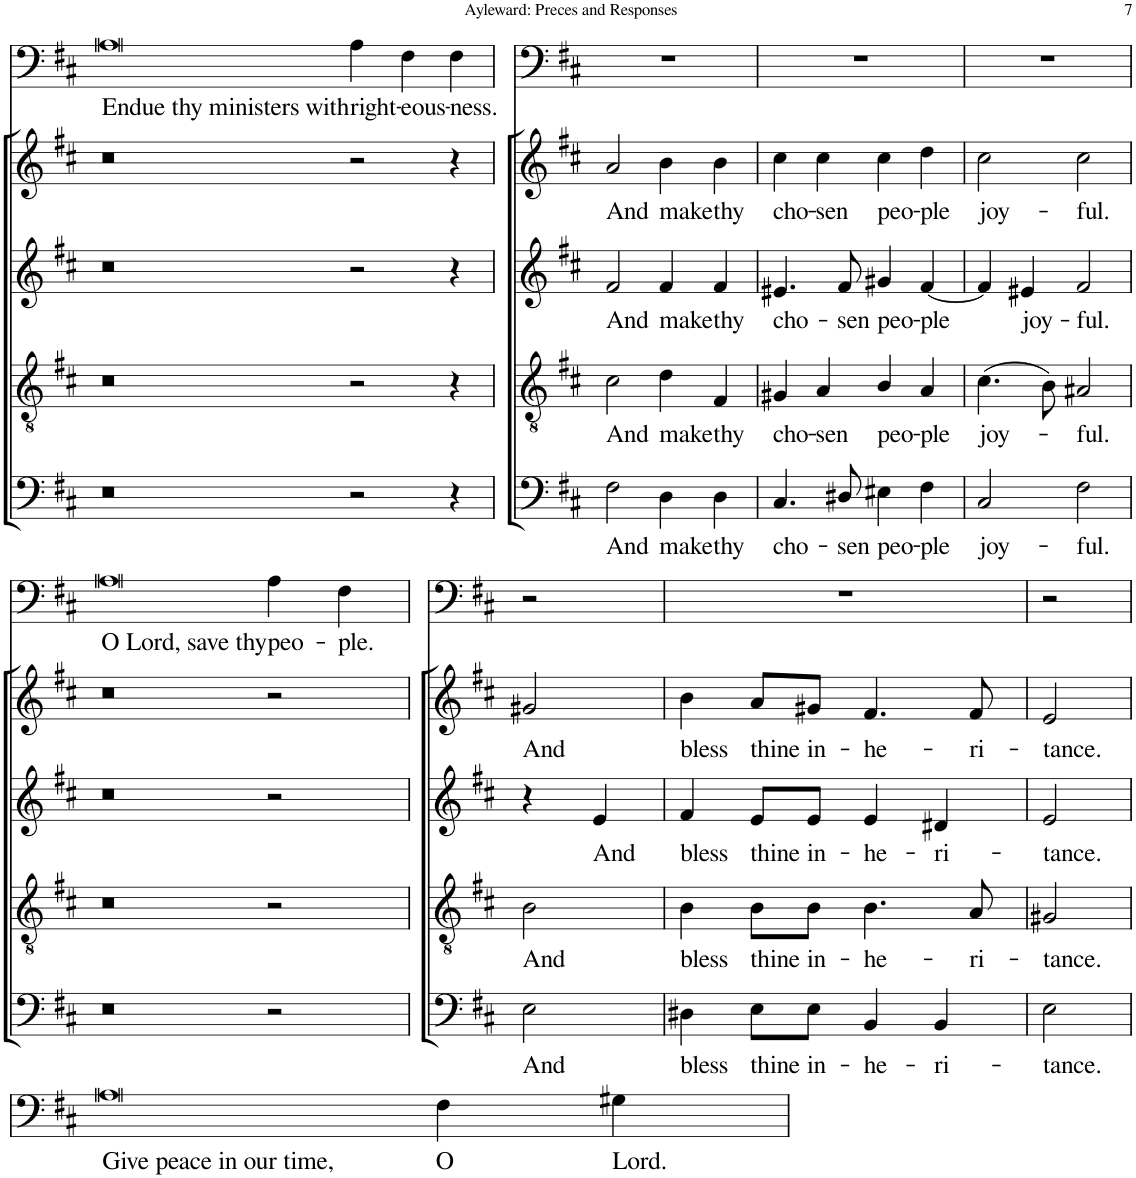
**kern	**text	**kern	**text	**kern	**text	**kern	**text	**kern	**text
*part5	*part5	*part4	*part4	*part3	*part3	*part2	*part2	*part1	*part1
*staff5	*staff5	*staff4	*staff4	*staff3	*staff3	*staff2	*staff2	*staff1	*staff1
*I"Bass	*	*I"Tenor	*	*I"Alto	*	*I"Soprano	*	*I"Minister	*
*I'B	*	*I'T	*	*I'A	*	*I'S	*	*	*
!!LO:PB:g=z
*clefF4	*	*clefGv2	*	*clefG2	*	*clefG2	*	*clefF4	*
*k[f#c#]	*	*k[f#c#]	*	*k[f#c#]	*	*k[f#c#]	*	*k[f#c#]	*
*M4/4	*	*M4/4	*	*M4/4	*	*M4/4	*	*M4/4	*
=49	=49	=49	=49	=49	=49	=49	=49	=49	=49
!	!	!	!	!	!	!	!	!	!LO:LY:b
1r	.	1r	.	1r	.	1r	.	[1A	Endue thy ministers with
1ryy	.	1ryy	.	1ryy	.	1ryy	.	1ryy	.
!	!	!	!	!	!	!	!	!	!LO:LY:b
2r	.	2r	.	2r	.	2r	.	4A\	right-
!	!	!	!	!	!	!	!	!	!LO:LY:b
.	.	.	.	.	.	.	.	4F#\	-eous-
!	!	!	!	!	!	!	!	!	!LO:LY:b
4r	.	4r	.	4r	.	4r	.	4F#\	-ness.
=50	=50	=50	=50	=50	=50	=50	=50	=50	=50
!	!LO:LY:b	!	!LO:LY:b	!	!LO:LY:b	!	!LO:LY:b	!	!
2F#\	And	2c#\	And	2f#/	And	2a/	And	1r	.
1r	.	1r	.	1r	.	1r	.	.	.
.	.	.	.	.	.	.	.	1A]	.
!	!LO:LY:b	!	!LO:LY:b	!	!LO:LY:b	!	!LO:LY:b	!	!
4D\	make	4d\	make	4f#/	make	4b\	make	.	.
!	!LO:LY:b	!	!LO:LY:b	!	!LO:LY:b	!	!LO:LY:b	!	!
4D\	thy	4F#/	thy	4f#/	thy	4b\	thy	.	.
=51	=51	=51	=51	=51	=51	=51	=51	=51	=51
!	!LO:LY:b	!	!LO:LY:b	!	!LO:LY:b	!	!LO:LY:b	!	!
4.C#/	cho-	4G#X/	cho-	4.e#X/	cho-	4cc#\	cho-	1r	.
!	!	!	!LO:LY:b	!	!	!	!LO:LY:b	!	!
.	.	4A/	-sen	.	.	4cc#\	-sen	.	.
!	!LO:LY:b	!	!	!	!LO:LY:b	!	!	!	!
8D#X/	-sen	.	.	8f#/	-sen	.	.	.	.
!	!LO:LY:b	!	!LO:LY:b	!	!LO:LY:b	!	!LO:LY:b	!	!
4E#X\	peo-	4B/	peo-	4g#X/	peo-	4cc#\	peo-	.	.
!	!LO:LY:b	!	!LO:LY:b	!	!LO:LY:b	!	!LO:LY:b	!	!
4F#\	-ple	4A/	-ple	[4f#/	-ple	4dd\	-ple	.	.
=52	=52	=52	=52	=52	=52	=52	=52	=52	=52
!	!LO:LY:b	!	!LO:LY:b	!	!	!	!LO:LY:b	!	!
2C#/	joy-	(4.c#\	joy-	4f#/]	.	2cc#\	joy-	1r	.
!	!	!	!	!	!LO:LY:b	!	!	!	!
.	.	.	.	4e#X/	joy-	.	.	.	.
.	.	8B\)	.	.	.	.	.	.	.
!	!LO:LY:b	!	!LO:LY:b	!	!LO:LY:b	!	!LO:LY:b	!	!
2F#\	-ful.	2A#X/	-ful.	2f#/	-ful.	2cc#\	-ful.	.	.
!!LO:LB:g=z
=53	=53	=53	=53	=53	=53	=53	=53	=53	=53
!	!	!	!	!	!	!	!	!	!LO:LY:b
1r	.	1r	.	1r	.	1r	.	[1A	O Lord, save thy
1ryy	.	1ryy	.	1ryy	.	1ryy	.	1ryy	.
!	!	!	!	!	!	!	!	!	!LO:LY:b
2r	.	2r	.	2r	.	2r	.	4A\	peo-
!	!	!	!	!	!	!	!	!	!LO:LY:b
.	.	.	.	.	.	.	.	4F#\	-ple.
=54	=54	=54	=54	=54	=54	=54	=54	=54	=54
!	!LO:LY:b	!	!LO:LY:b	!	!	!	!LO:LY:b	!	!
2E\	And	2B\	And	4r	.	2g#X/	And	2r	.
.	.	.	.	1r	.	.	.	.	.
1r	.	1r	.	.	.	1r	.	1A]	.
!	!	!	!	!	!LO:LY:b	!	!	!	!
.	.	.	.	4e/	And	.	.	.	.
=55	=55	=55	=55	=55	=55	=55	=55	=55	=55
!	!LO:LY:b	!	!LO:LY:b	!	!LO:LY:b	!	!LO:LY:b	!	!
4D#X\	bless	4B\	bless	4f#/	bless	4b\	bless	1r	.
!	!LO:LY:b	!	!LO:LY:b	!	!LO:LY:b	!	!LO:LY:b	!	!
8E\L	thine	8B\L	thine	8e/L	thine	8a/L	thine	.	.
!	!LO:LY:b	!	!LO:LY:b	!	!LO:LY:b	!	!LO:LY:b	!	!
8E\J	in-	8B\J	in-	8e/J	in-	8g#X/J	in-	.	.
!	!LO:LY:b	!	!LO:LY:b	!	!LO:LY:b	!	!LO:LY:b	!	!
4BB/	-he-	4.B\	-he-	4e/	-he-	4.f#/	-he-	.	.
!	!LO:LY:b	!	!	!	!LO:LY:b	!	!	!	!
4BB/	ri-	.	.	4d#X/	ri-	.	.	.	.
!	!	!	!LO:LY:b	!	!	!	!LO:LY:b	!	!
.	.	8A/	-ri-	.	.	8f#/	-ri-	.	.
=56	=56	=56	=56	=56	=56	=56	=56	=56	=56
!	!LO:LY:b	!	!LO:LY:b	!	!LO:LY:b	!	!LO:LY:b	!	!
2E\	-tance.	2G#X/	-tance.	2e/	-tance.	2e/	-tance.	2r	.
!!LO:LB:g=z
=57	=57	=57	=57	=57	=57	=57	=57	=57	=57
!	!	!	!	!	!	!	!	!	!LO:LY:b
1r	.	1r	.	1r	.	1r	.	[1A	Give peace in our time,
1ryy	.	1ryy	.	1ryy	.	1ryy	.	1ryy	.
!	!	!	!	!	!	!	!	!	!LO:LY:b
2r	.	2r	.	2r	.	2r	.	4F#\	O
!	!	!	!	!	!	!	!	!	!LO:LY:b
.	.	.	.	.	.	.	.	4G#X\	Lord.
=58	=58	=58	=58	=58	=58	=58	=58	=58	=58
1r	.	1r	.	1r	.	1r	.	1A]	.
=	=	=	=	=	=	=	=	=	=
*-	*-	*-	*-	*-	*-	*-	*-	*-	*-
